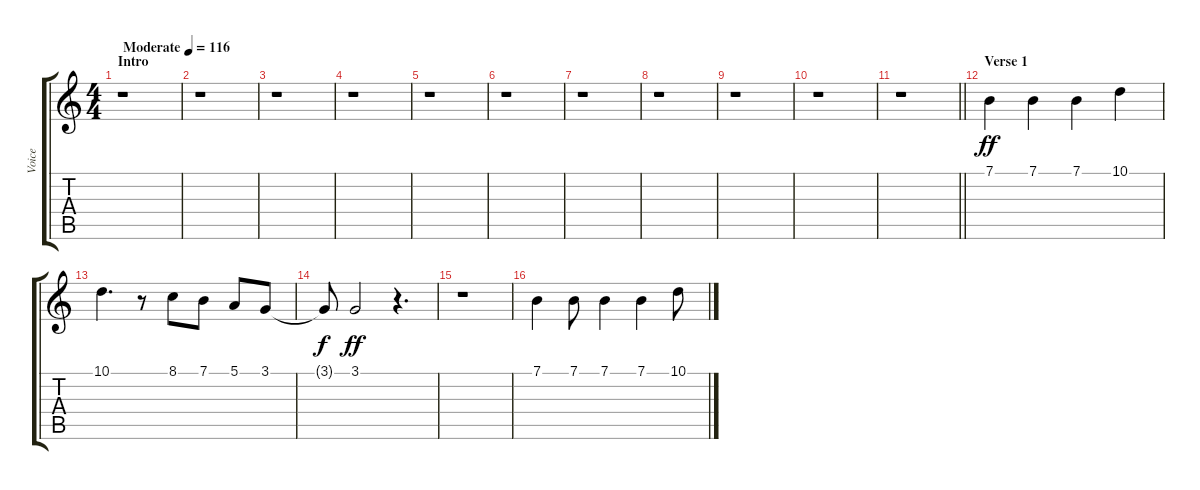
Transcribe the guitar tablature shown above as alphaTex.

\track ("Voice" "Voice") {instrument vibraphone}
\staff {score tabs}
\tuning (E4 B3 G3 D3 A2 E2) {hide}
\ts (4 4)
\section ("" "Intro")
\tempo (116 "Moderate")
\clef g2
\ks c
r.1{dy ff instrument vibraphone} |
r.1 |
r.1 |
r.1 |
r.1 |
r.1 |
r.1 |
r.1 |
r.1 |
r.1 |
\barLineRight lightlight
r.1 |
\section ("" "Verse 1")
7.1.4 7.1.4 7.1.4 10.1.4 |
10.1.4{d} r.8 8.1.8 7.1.8 5.1.8 3.1.8 |
3.1{t}.8{dy f} 3.1.2{dy ff} r.4{d} |
r.1 |
7.1.4 7.1.8 7.1.4 7.1.4 10.1.8
